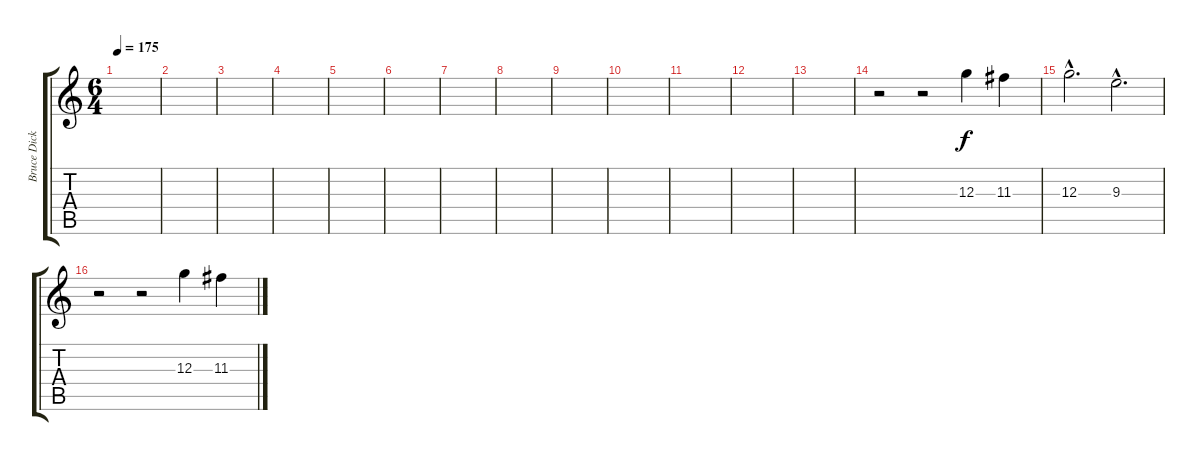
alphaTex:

\track ("Bruce Dickinson" "Bruce Dick") {instrument acousticguitarsteel}
\staff {score tabs}
\tuning (E4 B3 G3 D3 A2 E2) {hide}
\ts (6 4)
\tempo 175
\clef g2
\ks c
|
|
|
|
|
|
|
|
|
|
|
|
|
r.2 r.2 12.3.4{instrument distortionguitar} 11.3.4 |
12.3{hac}.2{d} 9.3{hac}.2{d} |
r.2 r.2 12.3.4 11.3.4
